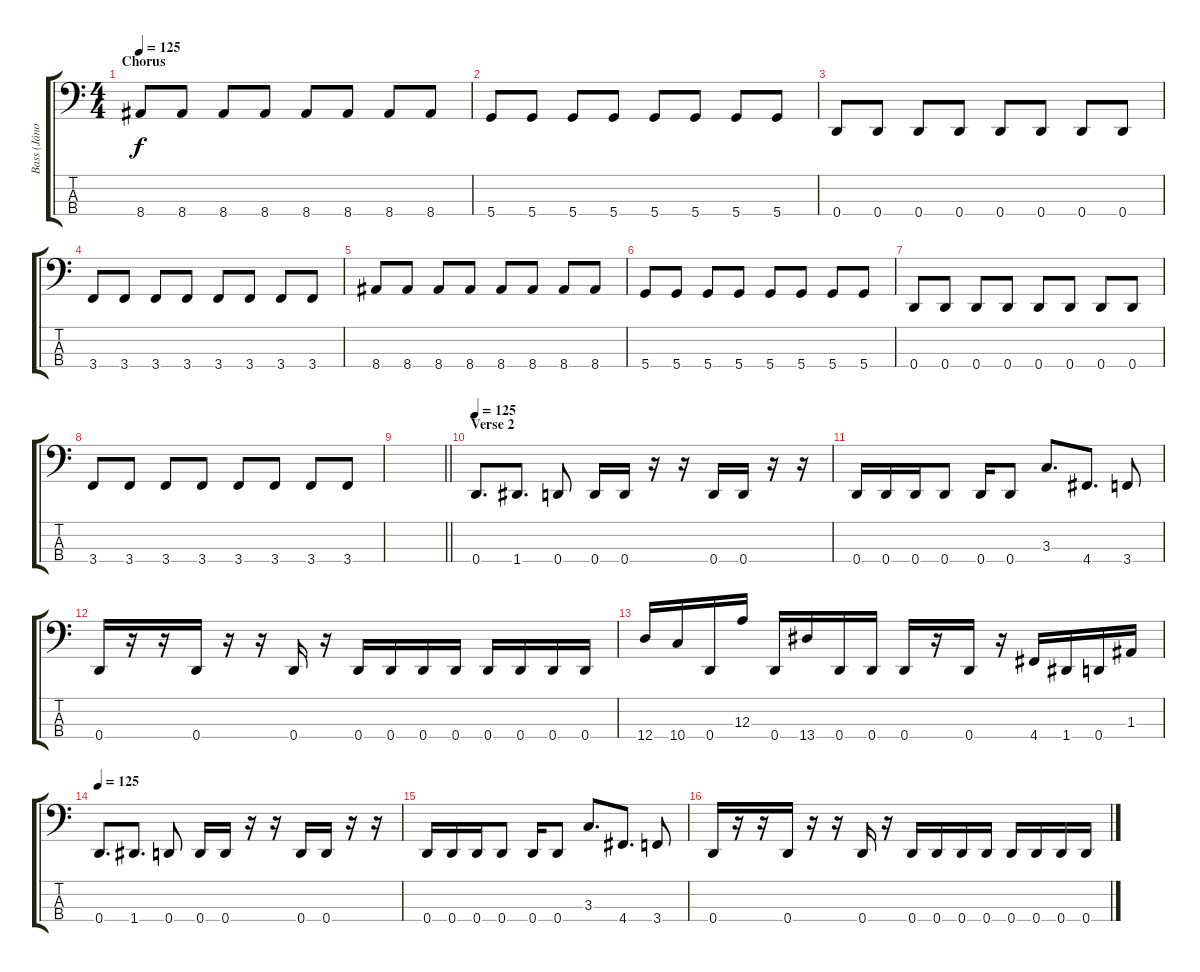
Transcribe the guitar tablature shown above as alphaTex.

\track ("Bass (János)" "Bass (Jáno") {instrument electricbasspick}
\staff {score tabs}
\tuning (G2 D2 A1 D1) {hide}
\ts (4 4)
\section ("" "Chorus")
\tempo 125
\clef f4
\ks c
8.4.8{dy f} 8.4.8 8.4.8 8.4.8 8.4.8 8.4.8 8.4.8 8.4.8 |
5.4.8 5.4.8 5.4.8 5.4.8 5.4.8 5.4.8 5.4.8 5.4.8 |
0.4.8 0.4.8 0.4.8 0.4.8 0.4.8 0.4.8 0.4.8 0.4.8 |
3.4.8 3.4.8 3.4.8 3.4.8 3.4.8 3.4.8 3.4.8 3.4.8 |
8.4.8 8.4.8 8.4.8 8.4.8 8.4.8 8.4.8 8.4.8 8.4.8 |
5.4.8 5.4.8 5.4.8 5.4.8 5.4.8 5.4.8 5.4.8 5.4.8 |
0.4.8 0.4.8 0.4.8 0.4.8 0.4.8 0.4.8 0.4.8 0.4.8 |
3.4.8 3.4.8 3.4.8 3.4.8 3.4.8 3.4.8 3.4.8 3.4.8 |
\barLineRight lightlight
|
\section ("" "Verse 2")
\tempo 125
0.4.8{d} 1.4.8{d} 0.4.8 0.4.16 0.4.16 r.16 r.16 0.4.16 0.4.16 r.16 r.16 |
0.4.16 0.4.16 0.4.16 0.4.8 0.4.16 0.4.8 3.3.8{d} 4.4.8{d} 3.4.8 |
0.4.16 r.16 r.16 0.4.16 r.16 r.16 0.4.16 r.16 0.4.16 0.4.16 0.4.16 0.4.16 0.4.16 0.4.16 0.4.16 0.4.16 |
12.4.16 10.4.16 0.4.16 12.3.16 0.4.16 13.4.16 0.4.16 0.4.16 0.4.16 r.16 0.4.16 r.16 4.4.16 1.4.16 0.4.16 1.3.16 |
\tempo 125
0.4.8{d} 1.4.8{d} 0.4.8 0.4.16 0.4.16 r.16 r.16 0.4.16 0.4.16 r.16 r.16 |
0.4.16 0.4.16 0.4.16 0.4.8 0.4.16 0.4.8 3.3.8{d} 4.4.8{d} 3.4.8 |
0.4.16 r.16 r.16 0.4.16 r.16 r.16 0.4.16 r.16 0.4.16 0.4.16 0.4.16 0.4.16 0.4.16 0.4.16 0.4.16 0.4.16
